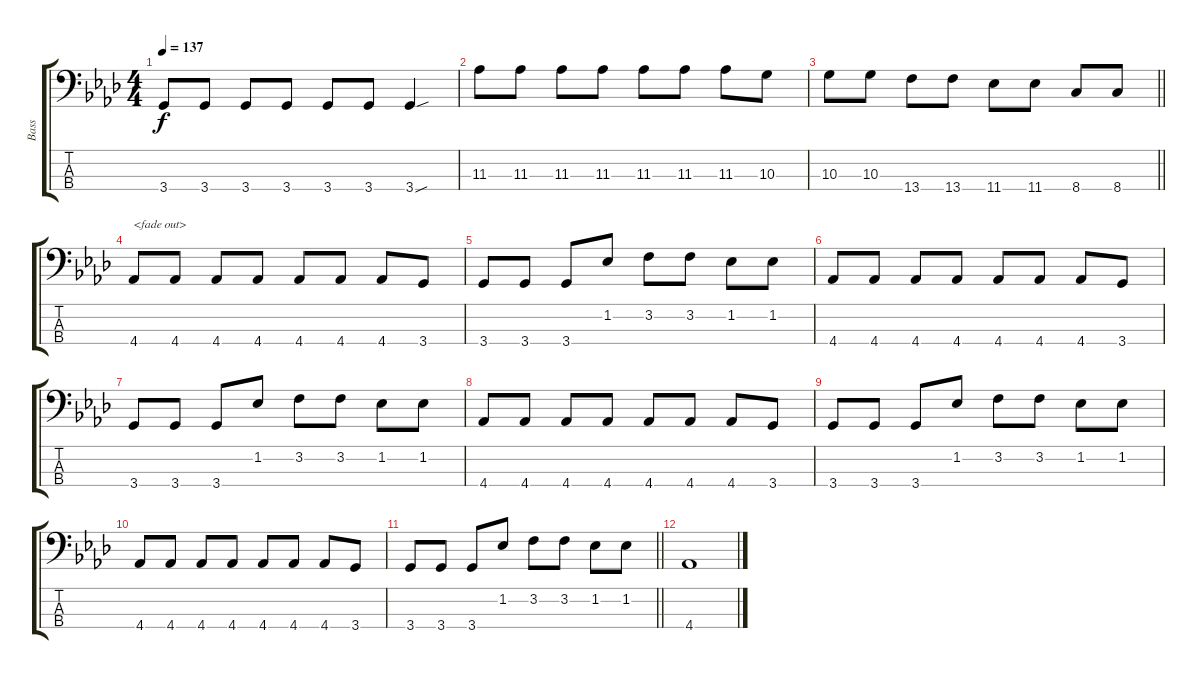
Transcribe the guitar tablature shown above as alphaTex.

\track ("Bass" "Bass") {instrument electricbassfinger}
\staff {score tabs}
\tuning (G2 D2 A1 E1) {hide}
\ts (4 4)
\tempo 137
\clef f4
\ks ab
3.4.8{dy f} 3.4.8 3.4.8 3.4.8 3.4.8 3.4.8 3.4{sou}.4 |
11.3.8 11.3.8 11.3.8 11.3.8 11.3.8 11.3.8 11.3.8 10.3.8 |
\barLineRight lightlight
10.3.8 10.3.8 13.4.8 13.4.8 11.4.8 11.4.8 8.4.8 8.4.8 |
4.4.8{txt "<fade out>"} 4.4.8 4.4.8 4.4.8 4.4.8{volume 15} 4.4.8 4.4.8 3.4.8 |
3.4.8{volume 14} 3.4.8 3.4.8 1.2.8 3.2.8{volume 13} 3.2.8 1.2.8 1.2.8 |
4.4.8{volume 12} 4.4.8 4.4.8 4.4.8 4.4.8{volume 11} 4.4.8 4.4.8 3.4.8 |
3.4.8{volume 10} 3.4.8 3.4.8 1.2.8 3.2.8{volume 9} 3.2.8 1.2.8 1.2.8 |
4.4.8{volume 8} 4.4.8 4.4.8 4.4.8 4.4.8{volume 7} 4.4.8 4.4.8 3.4.8 |
3.4.8{volume 6} 3.4.8 3.4.8 1.2.8 3.2.8{volume 5} 3.2.8 1.2.8 1.2.8 |
4.4.8{volume 4} 4.4.8 4.4.8 4.4.8 4.4.8{volume 3} 4.4.8 4.4.8 3.4.8 |
\barLineRight lightlight
3.4.8{volume 2} 3.4.8 3.4.8 1.2.8 3.2.8{volume 1} 3.2.8 1.2.8 1.2.8 |
4.4.1{volume 0}
